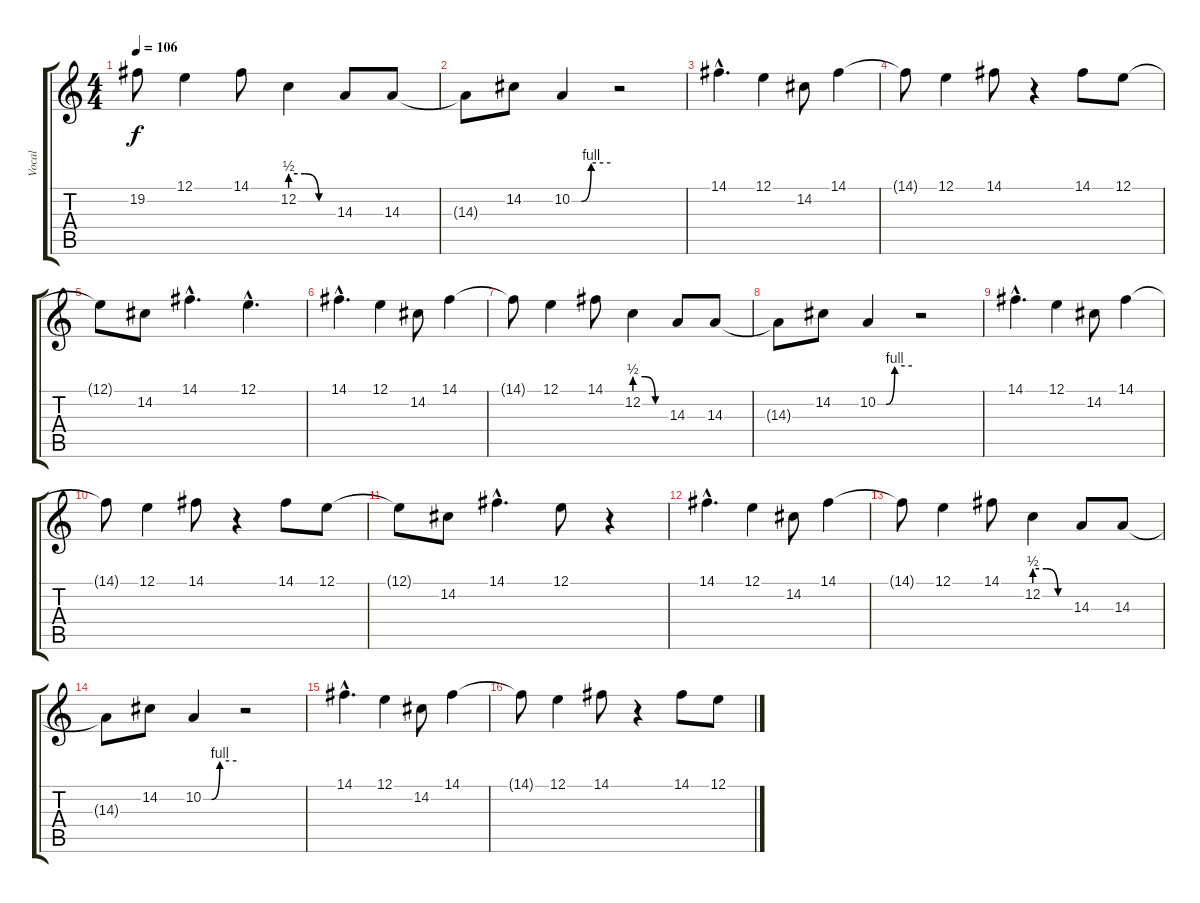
\track ("Vocal" "Vocal") {instrument lead1square}
\staff {score tabs}
\tuning (E4 B3 G3 D3 A2 E2) {hide}
\ts (4 4)
\tempo 106
\clef g2
\ks c
19.2{t}.8{dy f} 12.1.4 14.1.8 12.2{be (custom 0 2 20 2 40 0 60 0)}.4 14.3.8 14.3.8 |
14.3{t}.8 14.2.8 10.2{be (custom 0 0 15 0 30 4 60 4)}.4 r.2 |
14.1{hac}.4{d volume 12} 12.1.4 14.2.8 14.1.4{volume 13} |
14.1{t}.8 12.1.4 14.1.8 r.4 14.1.8{volume 13} 12.1.8 |
12.1{t}.8 14.2.8 14.1{hac}.4{d} 12.1{hac}.4{d} |
14.1{hac}.4{d} 12.1.4 14.2.8 14.1.4 |
14.1{t}.8 12.1.4 14.1.8 12.2{be (custom 0 2 20 2 40 0 60 0)}.4 14.3.8 14.3.8 |
14.3{t}.8 14.2.8 10.2{be (custom 0 0 15 0 30 4 60 4)}.4 r.2 |
14.1{hac}.4{d volume 14} 12.1.4 14.2.8 14.1.4{volume 14} |
14.1{t}.8 12.1.4 14.1.8{volume 14} r.4 14.1.8 12.1.8 |
12.1{t}.8 14.2.8 14.1{hac}.4{d} 12.1.8 r.4 |
14.1{hac}.4{d} 12.1.4 14.2.8 14.1.4 |
14.1{t}.8 12.1.4 14.1.8 12.2{be (custom 0 2 20 2 40 0 60 0)}.4 14.3.8 14.3.8 |
14.3{t}.8 14.2.8 10.2{be (custom 0 0 15 0 30 4 60 4)}.4 r.2 |
14.1{hac}.4{d} 12.1.4 14.2.8 14.1.4 |
14.1{t}.8 12.1.4 14.1.8 r.4 14.1.8 12.1.8
